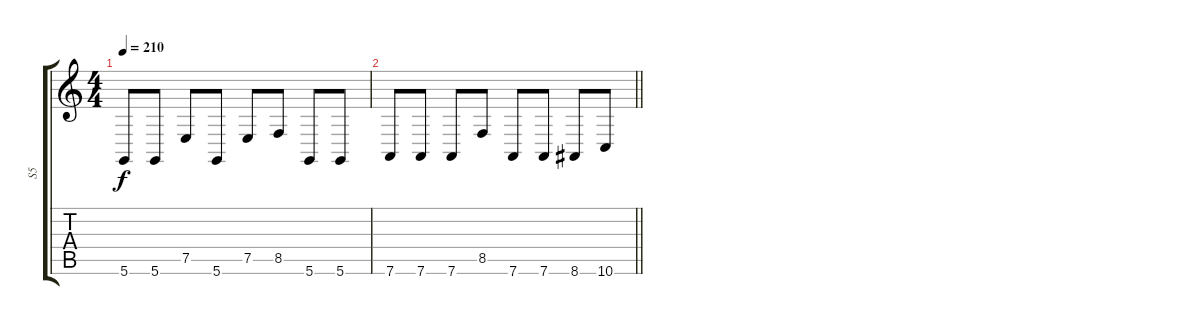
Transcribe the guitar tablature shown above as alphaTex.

\track ("S5" "S5") {instrument lead2sawtooth}
\staff {score tabs}
\tuning (E4 B3 G3 D3 A2 D2) {hide}
\ts (4 4)
\tempo 210
\clef g2
\ks c
5.6.8{dy f} 5.6.8 7.5.8 5.6.8 7.5.8 8.5.8 5.6.8 5.6.8 |
\barLineRight lightlight
7.6.8 7.6.8 7.6.8 8.5.8 7.6.8 7.6.8 8.6.8 10.6.8
